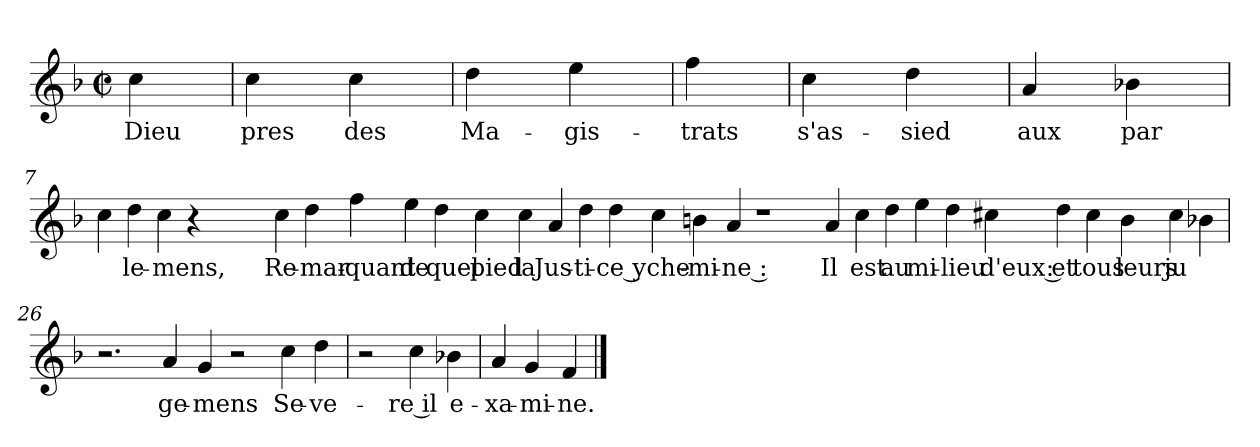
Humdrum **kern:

**kern	**text
*part1	*part1
*staff1	*staff1
*clefG2	*
*k[b-]	*
*F:	*
*M2/2	*
*met(c|)	*
=1	=1
4cc	Dieu
=2	=2
4cc	pres
4cc	des
=3	=3
4dd	Ma-
4ee	-gis-
=4	=4
4ff	-trats
=5	=5
4cc	s'as-
4dd	-sied
=6	=6
4a	aux
4b-X	par-
=7	=7
4cc	--
4dd	-le-
4cc	-mens,
4r	.
2.ryy	.
4cc	Re-
4dd	-mar-
4ff	-quant
4ee	de
4dd	quel
4cc	pied
4cc	la
4a	Jus-
4dd	-ti-
4dd	-ce y
4cc	che-
4b	-mi-
4a	-ne :
1r	.
4a	Il
4cc	est
4dd	au
4ee	mi-
4dd	-lieu
4cc#X	d'eux :
4dd	et
4cc#	tous
4b	leurs
4cc#	ju-
4b-X	--
=26	=26
2.r	.
4a	-ge-
4g	-mens
2r	.
4cc	Se-
4dd	-ve-
=30	=30
2r	.
4cc	-re il
4b-X	e-
=31	=31
4a	-xa-
4g	-mi-
4f	-ne.
==	==
*-	*-
